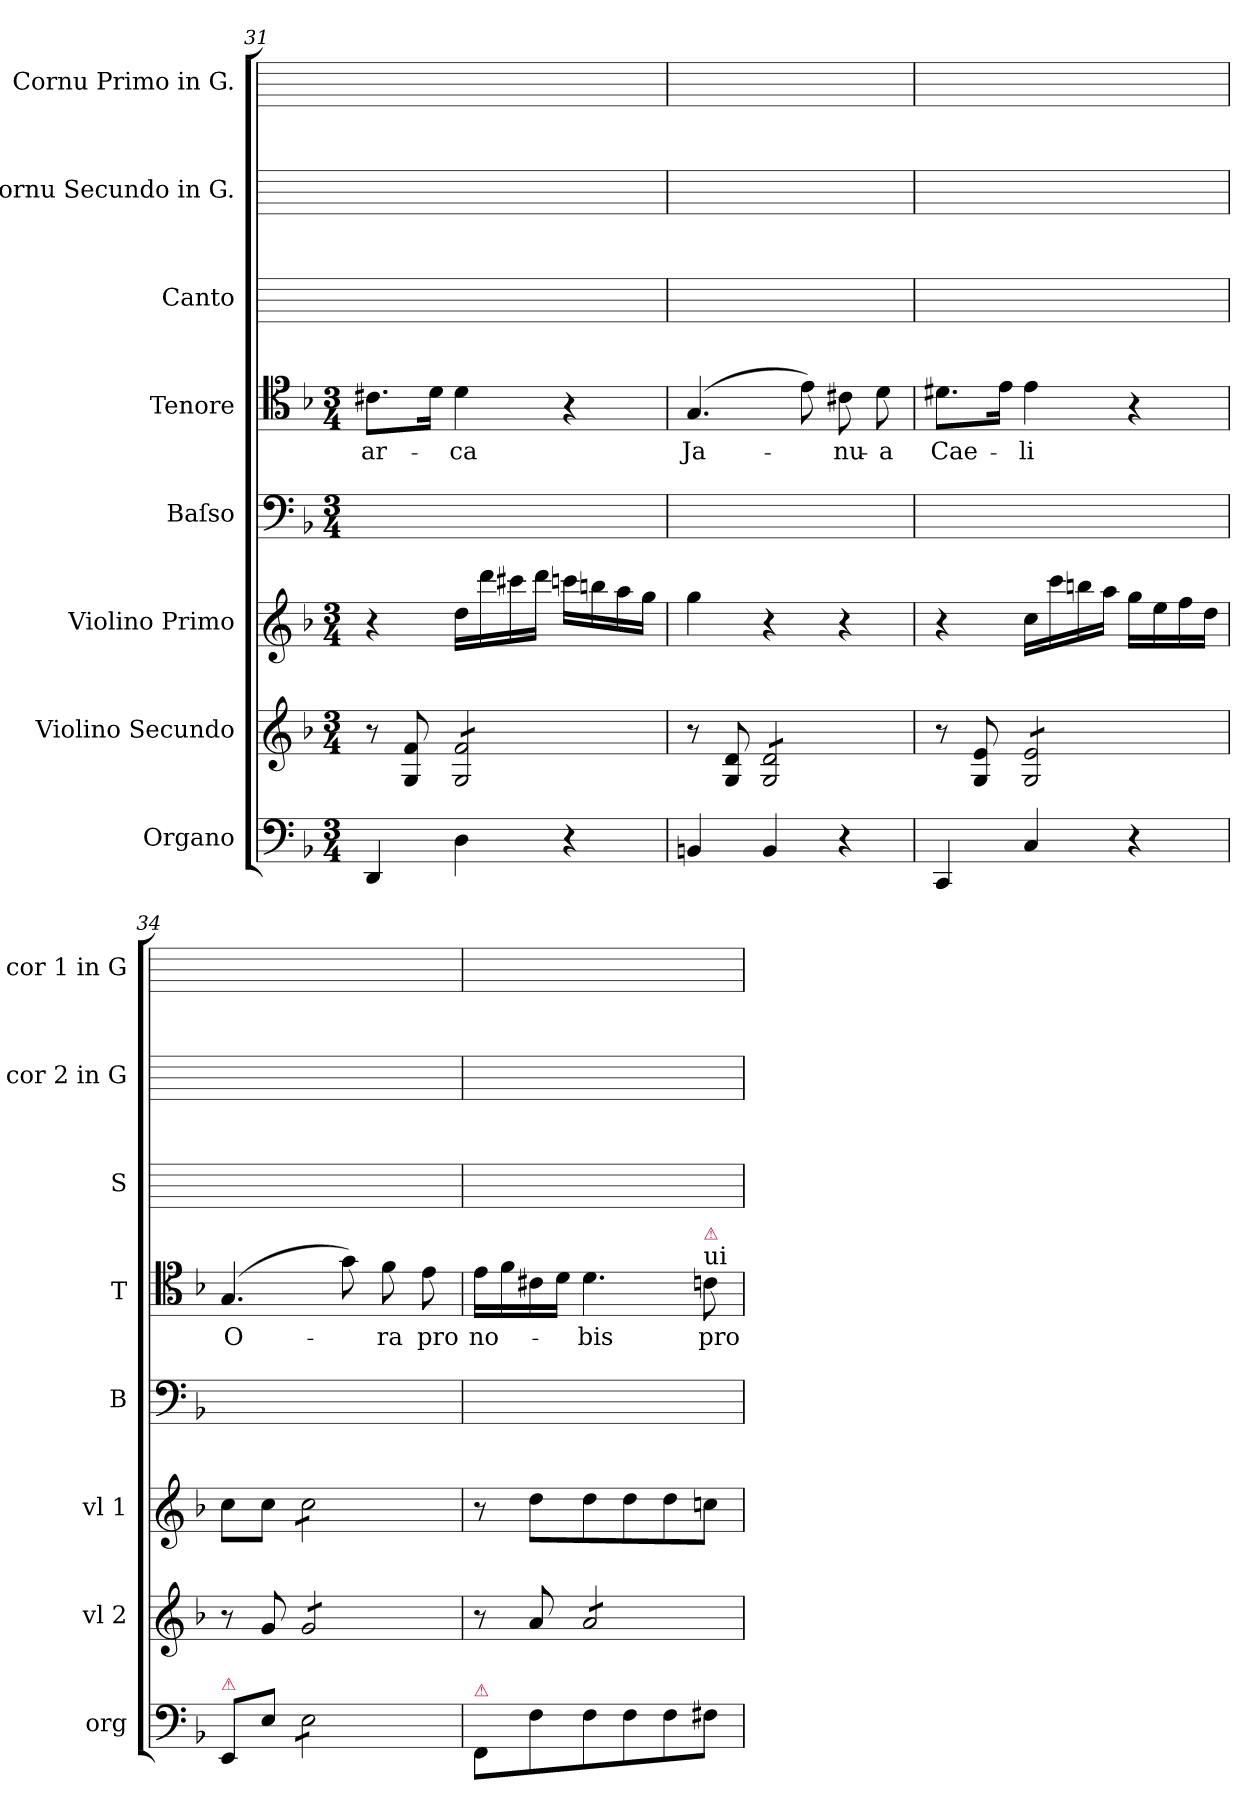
**kern	**kern	**kern	**kern	**kern	**text	**kern	**kern	**kern
*part8	*part7	*part6	*part5	*part4	*part4	*part3	*part2	*part1
*staff8	*staff7	*staff6	*staff5	*staff4	*staff4	*staff3	*staff2	*staff1
*I"Organo	*I"Violino Secundo	*I"Violino Primo	*I"Baſso	*I"Tenore	*	*I"Canto	*I"Cornu Secundo in G.	*I"Cornu Primo in G.
*I'org	*I'vl 2	*I'vl 1	*I'B	*I'T	*	*I'S	*I'cor 2 in G	*I'cor 1 in G
*clefF4	*clefG2	*clefG2	*clefF4	*clefC4	*	*	*	*
*k[b-]	*k[b-]	*k[b-]	*k[b-]	*k[b-]	*	*	*	*
*F:	*F:	*F:	*F:	*F:	*	*	*	*
*M3/4	*M3/4	*M3/4	*M3/4	*M3/4	*	*	*	*
=31	=31	=31	=31	=31	=31	=31	=31	=31
4DD/	8r	4r	2.ryy	8.c#X\L	ar-	2.ryy	2.ryy	2.ryy
.	8G/ 8f/	.	.	.	.	.	.	.
.	.	.	.	16d\Jk	.	.	.	.
*	*tremolo	*	*	*	*	*	*	*
4D\	8G/ 8f/L	16dd\LL	.	4d\	-ca	.	.	.
.	.	16ddd\	.	.	.	.	.	.
.	8G/ 8f/	16ccc#X\	.	.	.	.	.	.
.	.	16ddd\JJ	.	.	.	.	.	.
4r	8G/ 8f/	16cccn\LL	.	4r	.	.	.	.
.	.	16bbn\	.	.	.	.	.	.
.	8G/ 8f/J	16aa\	.	.	.	.	.	.
*	*Xtremolo	*	*	*	*	*	*	*
.	.	16gg\JJ	.	.	.	.	.	.
=32	=32	=32	=32	=32	=32	=32	=32	=32
4BBn/	8r	4gg\	2.ryy	(4.G/	Ja-	2.ryy	2.ryy	2.ryy
.	8G/ 8d/	.	.	.	.	.	.	.
*	*tremolo	*	*	*	*	*	*	*
4BB/	8G/ 8d/L	4r	.	.	.	.	.	.
.	8G/ 8d/	.	.	8e\)	.	.	.	.
4r	8G/ 8d/	4r	.	8c#X\	-nu-	.	.	.
.	8G/ 8d/J	.	.	8d\	-a	.	.	.
*	*Xtremolo	*	*	*	*	*	*	*
=33	=33	=33	=33	=33	=33	=33	=33	=33
4CC/	8r	4r	2.ryy	8.d#X\L	Cae-	2.ryy	2.ryy	2.ryy
.	8G/ 8e/	.	.	.	.	.	.	.
.	.	.	.	16e\Jk	.	.	.	.
*	*tremolo	*	*	*	*	*	*	*
4C/	8G/ 8e/L	16cc\LL	.	4e\	-li	.	.	.
.	.	16ccc\	.	.	.	.	.	.
.	8G/ 8e/	16bbn\	.	.	.	.	.	.
.	.	16aa\JJ	.	.	.	.	.	.
4r	8G/ 8e/	16gg\LL	.	4r	.	.	.	.
.	.	16ee\	.	.	.	.	.	.
.	8G/ 8e/J	16ff\	.	.	.	.	.	.
*	*Xtremolo	*	*	*	*	*	*	*
.	.	16dd\JJ	.	.	.	.	.	.
=34	=34	=34	=34	=34	=34	=34	=34	=34
!LO:TX:a:color=crimson:t=⚠	!	!	!	!	!	!	!	!
8EE/L	8r	8cc\L	2.ryy	(4.G/	O-	2.ryy	2.ryy	2.ryy
8E\J	8g/	8cc\J	.	.	.	.	.	.
*tremolo	*	*	*	*	*	*	*	*
*	*tremolo	*	*	*	*	*	*	*
*	*	*tremolo	*	*	*	*	*	*
8E\L	8g/L	8cc\L	.	.	.	.	.	.
8E\	8g/	8cc\	.	8g\)	.	.	.	.
8E\	8g/	8cc\	.	8f\	-ra	.	.	.
8E\J	8g/J	8cc\J	.	8e\	pro	.	.	.
*	*	*Xtremolo	*	*	*	*	*	*
*	*Xtremolo	*	*	*	*	*	*	*
*Xtremolo	*	*	*	*	*	*	*	*
=35	=35	=35	=35	=35	=35	=35	=35	=35
!LO:TX:a:color=crimson:t=⚠	!	!	!	!	!	!	!	!
8FF/L	8r	8r	2.ryy	16e\LL	no-	2.ryy	2.ryy	2.ryy
.	.	.	.	16f\	.	.	.	.
8F\	8a/	8dd\L	.	16c#X\	.	.	.	.
.	.	.	.	16d\JJ	.	.	.	.
*	*tremolo	*	*	*	*	*	*	*
8F\	8a/L	8dd\	.	4.d\	-bis	.	.	.
8F\	8a/	8dd\	.	.	.	.	.	.
8F\	8a/	8dd\	.	.	.	.	.	.
!	!	!	!	!LO:TX:a:t=ui	!	!	!	!
!	!	!	!	!LO:TX:a:color=crimson:t=⚠	!	!	!	!
8F#X\J	8a/J	8ccn\J	.	8cn\	pro	.	.	.
*	*Xtremolo	*	*	*	*	*	*	*
=	=	=	=	=	=	=	=	=
*-	*-	*-	*-	*-	*-	*-	*-	*-
